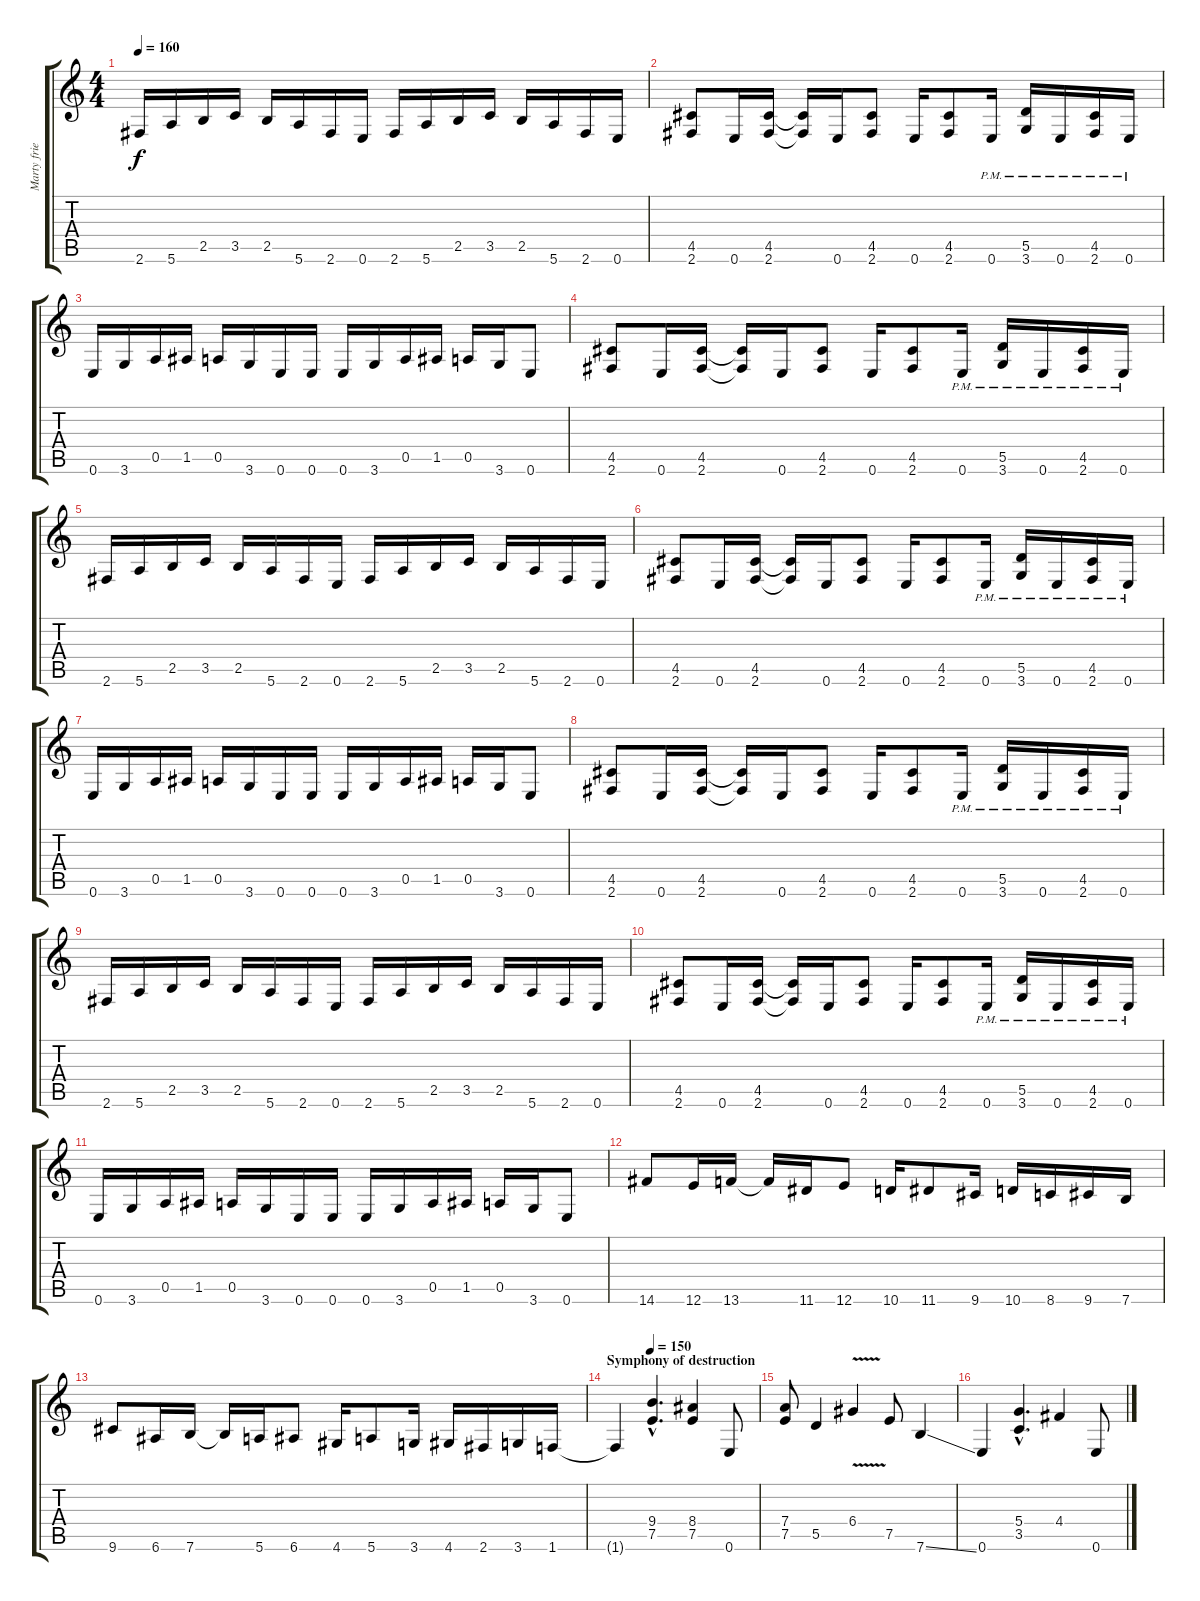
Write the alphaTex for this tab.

\track ("Marty friedman/Al pitrelli" "Marty frie") {instrument distortionguitar}
\staff {score tabs}
\tuning (E4 B3 G3 D3 A2 E2) {hide}
\ts (4 4)
\tempo 160
\clef g2
\ks c
2.6.16{dy f} 5.6.16 2.5.16 3.5.16 2.5.16 5.6.16 2.6.16 0.6.16 2.6.16 5.6.16 2.5.16 3.5.16 2.5.16 5.6.16 2.6.16 0.6.16 |
(4.5 2.6).8 0.6.16 (4.5 2.6).16 (4.5{t} 2.6{t}).16 0.6.16 (4.5 2.6).8 0.6.16 (4.5 2.6).8 0.6{pm}.16 (5.5 3.6{pm}).16 0.6{pm}.16 (4.5 2.6{pm}).16 0.6{pm}.16 |
0.6.16 3.6.16 0.5.16 1.5.16 0.5.16 3.6.16 0.6.16 0.6.16 0.6.16 3.6.16 0.5.16 1.5.16 0.5.16 3.6.16 0.6.8 |
(4.5 2.6).8 0.6.16 (4.5 2.6).16 (4.5{t} 2.6{t}).16 0.6.16 (4.5 2.6).8 0.6.16 (4.5 2.6).8 0.6{pm}.16 (5.5 3.6{pm}).16 0.6{pm}.16 (4.5 2.6{pm}).16 0.6{pm}.16 |
2.6.16 5.6.16 2.5.16 3.5.16 2.5.16 5.6.16 2.6.16 0.6.16 2.6.16 5.6.16 2.5.16 3.5.16 2.5.16 5.6.16 2.6.16 0.6.16 |
(4.5 2.6).8 0.6.16 (4.5 2.6).16 (4.5{t} 2.6{t}).16 0.6.16 (4.5 2.6).8 0.6.16 (4.5 2.6).8 0.6{pm}.16 (5.5 3.6{pm}).16 0.6{pm}.16 (4.5 2.6{pm}).16 0.6{pm}.16 |
0.6.16 3.6.16 0.5.16 1.5.16 0.5.16 3.6.16 0.6.16 0.6.16 0.6.16 3.6.16 0.5.16 1.5.16 0.5.16 3.6.16 0.6.8 |
(4.5 2.6).8 0.6.16 (4.5 2.6).16 (4.5{t} 2.6{t}).16 0.6.16 (4.5 2.6).8 0.6.16 (4.5 2.6).8 0.6{pm}.16 (5.5 3.6{pm}).16 0.6{pm}.16 (4.5 2.6{pm}).16 0.6{pm}.16 |
2.6.16 5.6.16 2.5.16 3.5.16 2.5.16 5.6.16 2.6.16 0.6.16 2.6.16 5.6.16 2.5.16 3.5.16 2.5.16 5.6.16 2.6.16 0.6.16 |
(4.5 2.6).8 0.6.16 (4.5 2.6).16 (4.5{t} 2.6{t}).16 0.6.16 (4.5 2.6).8 0.6.16 (4.5 2.6).8 0.6{pm}.16 (5.5 3.6{pm}).16 0.6{pm}.16 (4.5 2.6{pm}).16 0.6{pm}.16 |
0.6.16 3.6.16 0.5.16 1.5.16 0.5.16 3.6.16 0.6.16 0.6.16 0.6.16 3.6.16 0.5.16 1.5.16 0.5.16 3.6.16 0.6.8 |
14.6.8 12.6.16 13.6.16 13.6{t}.16 11.6.16 12.6.8 10.6.16 11.6.8 9.6.16 10.6.16 8.6.16 9.6.16 7.6.16 |
9.6.8 6.6.16 7.6.16 7.6{t}.16 5.6.16 6.6.8 4.6.16 5.6.8 3.6.16 4.6.16 2.6.16 3.6.16 1.6.16 |
\section ("" "Symphony of destruction")
\tempo (150 0.25)
1.6{t}.4 (9.4{hac} 7.5{hac}).4{d} (8.4 7.5).4 0.6.8 |
(7.4 7.5).8 5.5.4 6.4{v}.4 7.5.8 7.6{ss}.4 |
0.6.4 (5.4{hac} 3.5{hac}).4{d} 4.4.4 0.6.8
